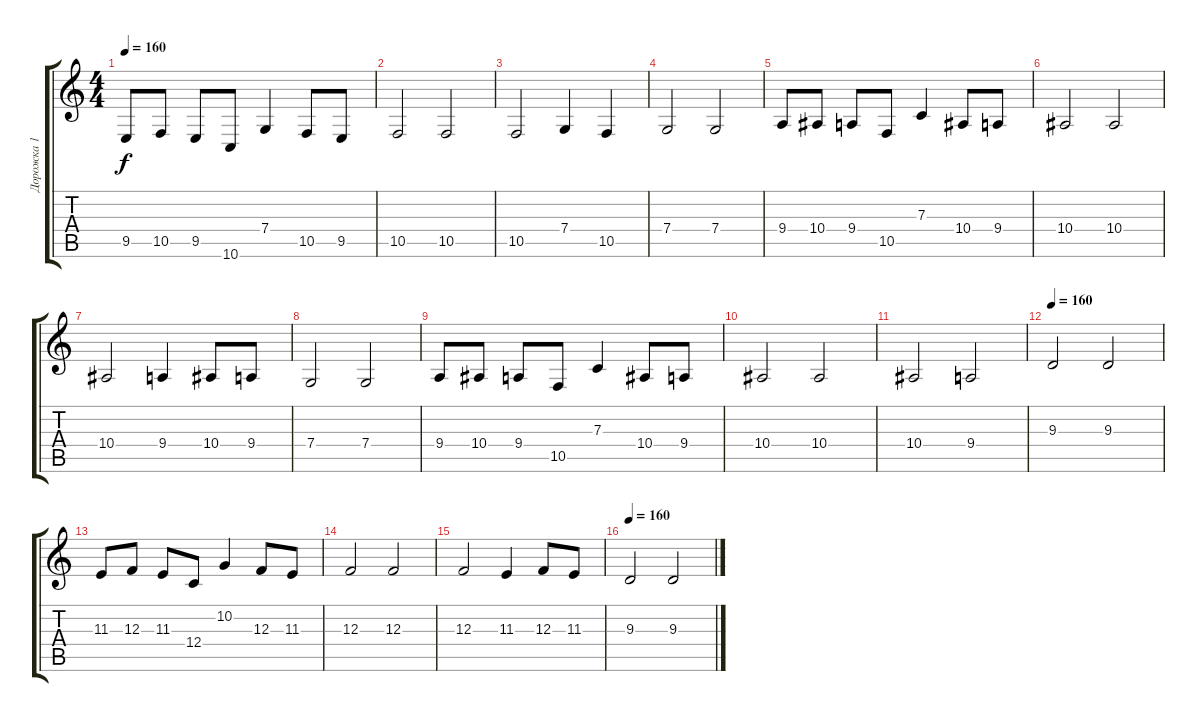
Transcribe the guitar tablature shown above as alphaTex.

\track ("Дорожка 1" "Дорожка 1") {instrument stringensemble1}
\staff {score tabs}
\tuning (D4 A3 F3 C3 G2 D2) {hide}
\ts (4 4)
\tempo 160
\clef g2
\ks c
9.5.8{dy f} 10.5.8 9.5.8 10.6.8 7.4.4 10.5.8 9.5.8 |
10.5.2 10.5.2 |
10.5.2 7.4.4 10.5.4 |
7.4.2 7.4.2 |
9.4.8 10.4.8 9.4.8 10.5.8 7.3.4 10.4.8 9.4.8 |
10.4.2 10.4.2 |
10.4.2 9.4.4 10.4.8 9.4.8 |
7.4.2 7.4.2 |
9.4.8 10.4.8 9.4.8 10.5.8 7.3.4 10.4.8 9.4.8 |
10.4.2 10.4.2 |
10.4.2 9.4.2 |
\tempo 160
9.3.2{volume 16 instrument distortionguitar} 9.3.2 |
11.3.8 12.3.8 11.3.8 12.4.8 10.2.4 12.3.8 11.3.8 |
12.3.2 12.3.2 |
12.3.2 11.3.4 12.3.8 11.3.8 |
\tempo 160
9.3.2 9.3.2
